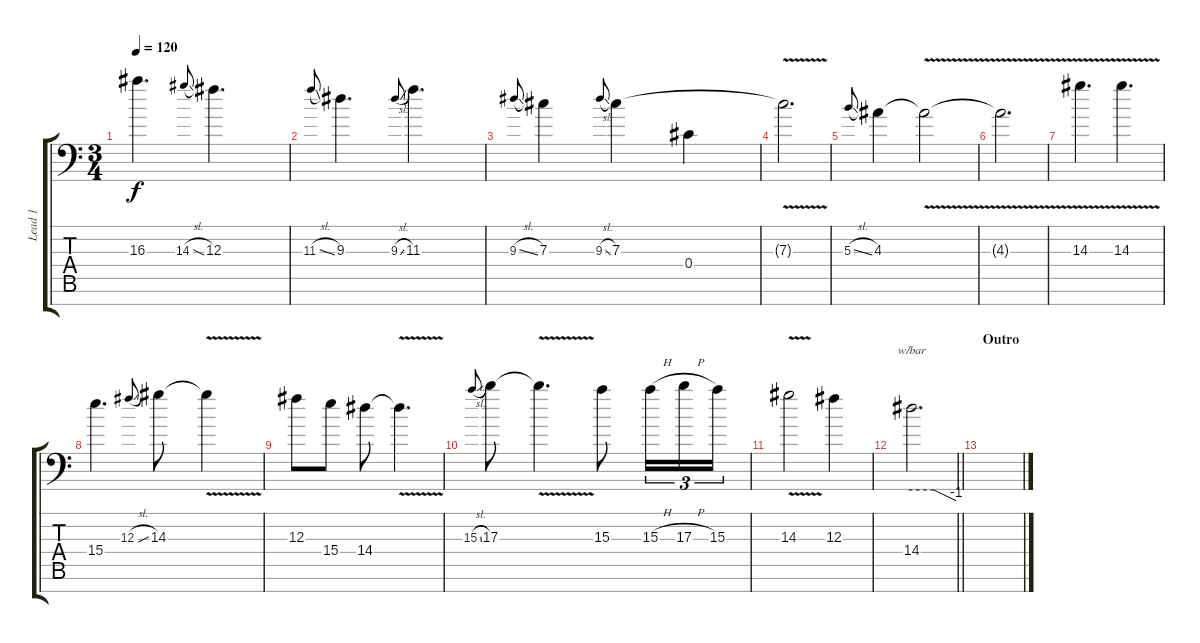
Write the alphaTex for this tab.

\track ("Lead 1" "Lead 1") {instrument distortionguitar}
\staff {score tabs}
\tuning (Eb4 Bb3 Gb3 Db3 Ab2 Eb2 Bb1) {hide}
\ts (3 4)
\tempo 120
\clef f4
\ks c
16.3.4{d dy f} 14.3{sl}.8{gr onbeat} 12.3.4{d} |
11.3{sl}.8{gr onbeat} 9.3.4{d} 9.3{sl}.8{gr onbeat} 11.3.4{d} |
9.3{sl}.8{gr onbeat} 7.3.4 9.3{sl}.8{gr onbeat} 7.3.4 0.4.4 |
7.3{v t}.2{d} |
5.3{sl}.8{gr onbeat} 4.3.4 4.3{v t}.2 |
4.3{t}.2{d} |
14.3{v}.4{d volume 12} 14.3{v}.4{d} |
15.4.4{d} 12.3{sl}.8{gr onbeat} 14.3.8 14.3{v t}.4 |
12.3.8 15.4.8 14.4.8 14.4{v t}.4{d} |
15.3{sl}.8{gr onbeat} 17.3.8 17.3{v t}.4{d} 15.3.8 15.3{h}.16{tu (3 2)} 17.3{h}.16{tu (3 2)} 15.3.16{tu (3 2)} |
14.3{v}.2 12.3.4 |
\barLineRight lightlight
14.4.2{d tbe (custom default 0 0 30 0 60 -4)} |
\section ("" "Outro")
